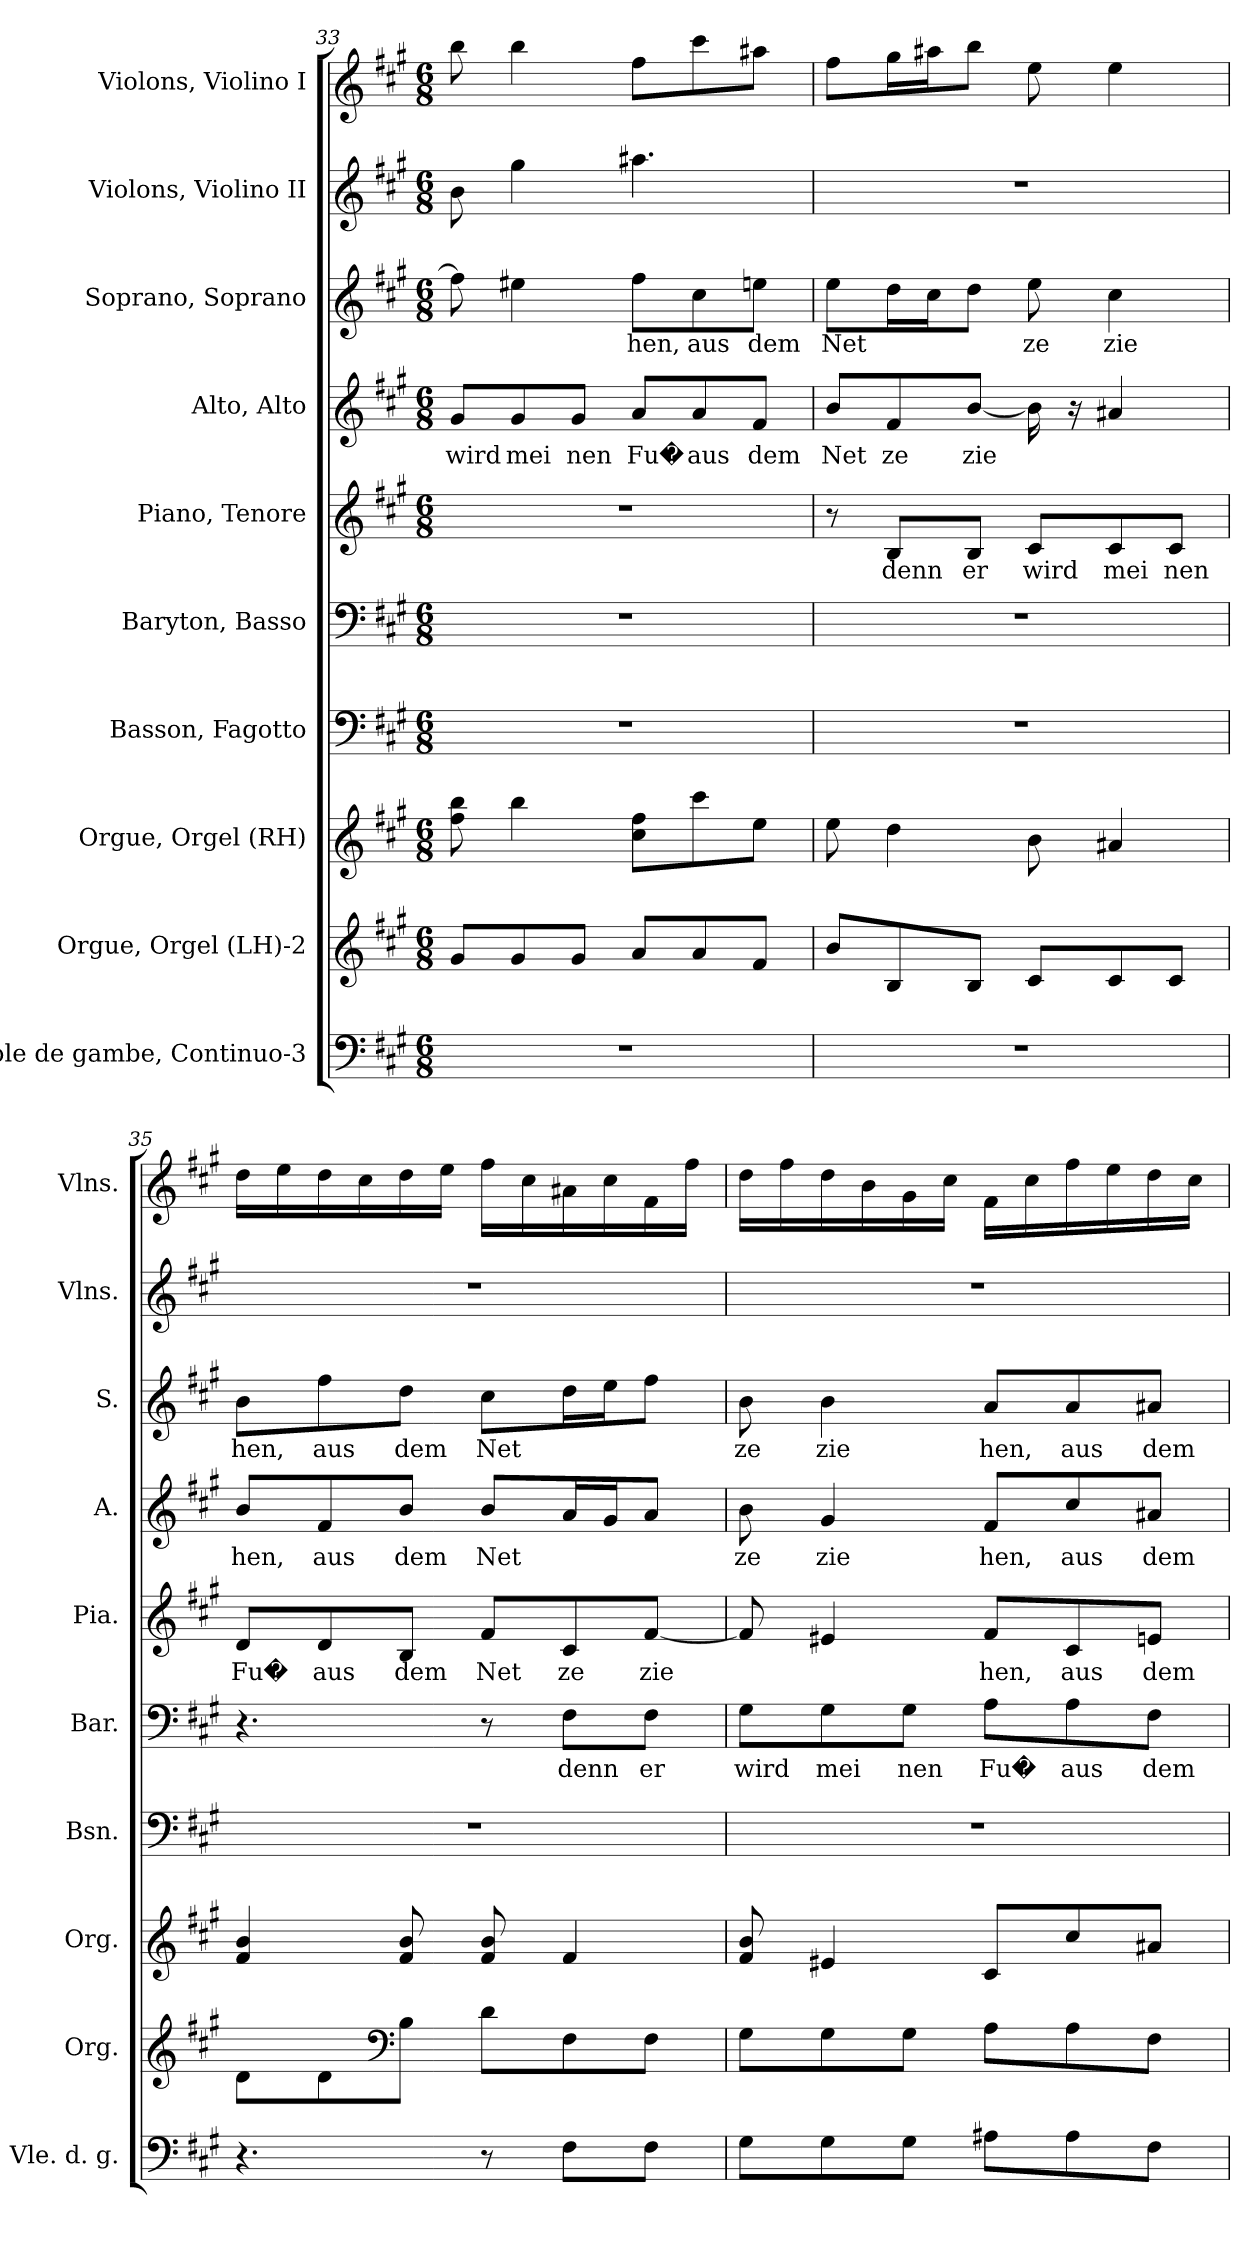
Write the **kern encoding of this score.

**kern	**kern	**kern	**kern	**kern	**text	**kern	**text	**kern	**text	**kern	**text	**kern	**kern
*part10	*part9	*part8	*part7	*part6	*part6	*part5	*part5	*part4	*part4	*part3	*part3	*part2	*part1
*staff10	*staff9	*staff8	*staff7	*staff6	*staff6	*staff5	*staff5	*staff4	*staff4	*staff3	*staff3	*staff2	*staff1
*I"Viole de gambe, Continuo-3	*I"Orgue, Orgel (LH)-2	*I"Orgue, Orgel (RH)	*I"Basson, Fagotto	*I"Baryton, Basso	*	*I"Piano, Tenore	*	*I"Alto, Alto	*	*I"Soprano, Soprano	*	*I"Violons, Violino II	*I"Violons, Violino I
*I'Vle. d. g.	*I'Org.	*I'Org.	*I'Bsn.	*I'Bar.	*	*I'Pia.	*	*I'A.	*	*I'S.	*	*I'Vlns.	*I'Vlns.
*clefF4	*clefG2	*clefG2	*clefF4	*clefF4	*	*clefG2	*	*clefG2	*	*clefG2	*	*clefG2	*clefG2
*k[f#c#g#]	*k[f#c#g#]	*k[f#c#g#]	*k[f#c#g#]	*k[f#c#g#]	*	*k[f#c#g#]	*	*k[f#c#g#]	*	*k[f#c#g#]	*	*k[f#c#g#]	*k[f#c#g#]
*M6/8	*M6/8	*M6/8	*M6/8	*M6/8	*	*M6/8	*	*M6/8	*	*M6/8	*	*M6/8	*M6/8
=33	=33	=33	=33	=33	=33	=33	=33	=33	=33	=33	=33	=33	=33
2.r	8g#/L	8ff#\ 8bb\	2.r	2.r	.	2.r	.	8g#/L	wird	8ff#\]	.	8b\	8bb\
.	8g#/	4bb\	.	.	.	.	.	8g#/	mei	4ee#X\	.	4gg#\	4bb\
.	8g#/J	.	.	.	.	.	.	8g#/J	nen	.	.	.	.
.	8a/L	8cc#\ 8ff#\L	.	.	.	.	.	8a/L	Fu�	8ff#\L	hen,	4.aa#X\	8ff#\L
.	8a/	8ccc#\	.	.	.	.	.	8a/	aus	8cc#\	aus	.	8ccc#\
.	8f#/J	8ee\J	.	.	.	.	.	8f#/J	dem	8een\J	dem	.	8aa#X\J
!!LO:PB:g=z
=34	=34	=34	=34	=34	=34	=34	=34	=34	=34	=34	=34	=34	=34
2.r	8b/L	8ee\	2.r	2.r	.	8r	.	8b/L	Net	8ee\L	Net	2.r	8ff#\L
.	8B/	4dd\	.	.	.	8B/L	denn	8f#/	ze	16dd\L	.	.	16gg#\L
.	.	.	.	.	.	.	.	.	.	16cc#\J	.	.	16aa#X\J
.	8B/J	.	.	.	.	8B/J	er	[8b/J	zie	8dd\J	.	.	8bb\J
.	8c#/L	8b\	.	.	.	8c#/L	wird	16b\]	.	8ee\	ze	.	8ee\
.	.	.	.	.	.	.	.	16r	.	.	.	.	.
.	8c#/	4a#X/	.	.	.	8c#/	mei	4a#X/	.	4cc#\	zie	.	4ee\
.	8c#/J	.	.	.	.	8c#/J	nen	.	.	.	.	.	.
=35	=35	=35	=35	=35	=35	=35	=35	=35	=35	=35	=35	=35	=35
4.r	8d\L	4f#/ 4b/	2.r	4.r	.	8d/L	Fu�	8b/L	hen,	8b\L	hen,	2.r	16dd\LL
.	.	.	.	.	.	.	.	.	.	.	.	.	16ee\
.	8d\	.	.	.	.	8d/	aus	8f#/	aus	8ff#\	aus	.	16dd\
.	.	.	.	.	.	.	.	.	.	.	.	.	16cc#\
*	*clefF4	*	*	*	*	*	*	*	*	*	*	*	*
.	8B\J	8f#/ 8b/	.	.	.	8B/J	dem	8b/J	dem	8dd\J	dem	.	16dd\
.	.	.	.	.	.	.	.	.	.	.	.	.	16ee\JJ
8r	8d\L	8f#/ 8b/	.	8r	.	8f#/L	Net	8b/L	Net	8cc#\L	Net	.	16ff#\LL
.	.	.	.	.	.	.	.	.	.	.	.	.	16cc#\
8F#\L	8F#\	4f#/	.	8F#\L	denn	8c#/	ze	16a/L	.	16dd\L	.	.	16a#X\
.	.	.	.	.	.	.	.	16g#/J	.	16ee\J	.	.	16cc#\
8F#\J	8F#\J	.	.	8F#\J	er	[8f#/J	zie	8a/J	.	8ff#\J	.	.	16f#\
.	.	.	.	.	.	.	.	.	.	.	.	.	16ff#\JJ
!!LO:PB:g=z
=36	=36	=36	=36	=36	=36	=36	=36	=36	=36	=36	=36	=36	=36
8G#\L	8G#\L	8f#/ 8b/	2.r	8G#\L	wird	8f#/]	.	8b\	ze	8b\	ze	2.r	16dd\LL
.	.	.	.	.	.	.	.	.	.	.	.	.	16ff#\
8G#\	8G#\	4e#X/	.	8G#\	mei	4e#X/	.	4g#/	zie	4b\	zie	.	16dd\
.	.	.	.	.	.	.	.	.	.	.	.	.	16b\
8G#\J	8G#\J	.	.	8G#\J	nen	.	.	.	.	.	.	.	16g#\
.	.	.	.	.	.	.	.	.	.	.	.	.	16cc#\JJ
8A#X\L	8A\L	8c#/L	.	8A\L	Fu�	8f#/L	hen,	8f#/L	hen,	8a/L	hen,	.	16f#\LL
.	.	.	.	.	.	.	.	.	.	.	.	.	16cc#\
8A#\	8A\	8cc#/	.	8A\	aus	8c#/	aus	8cc#/	aus	8a/	aus	.	16ff#\
.	.	.	.	.	.	.	.	.	.	.	.	.	16ee\
8F#\J	8F#\J	8a#X/J	.	8F#\J	dem	8en/J	dem	8a#X/J	dem	8a#X/J	dem	.	16dd\
.	.	.	.	.	.	.	.	.	.	.	.	.	16cc#\JJ
=	=	=	=	=	=	=	=	=	=	=	=	=	=
*-	*-	*-	*-	*-	*-	*-	*-	*-	*-	*-	*-	*-	*-
